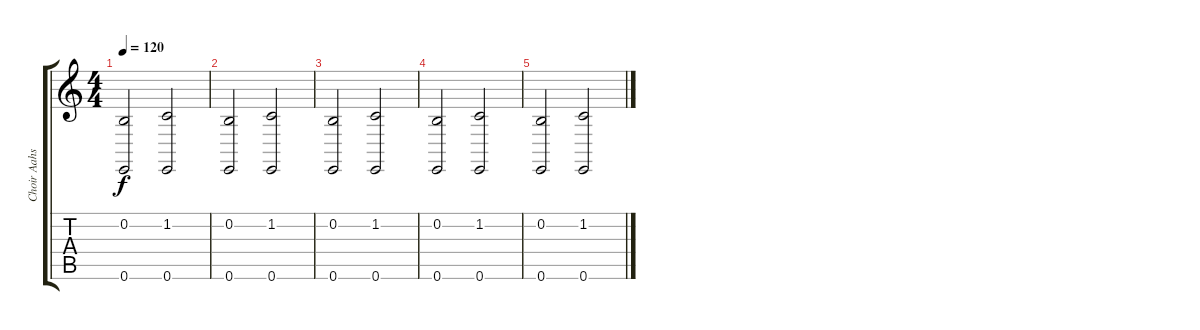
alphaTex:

\track ("Choir Aahs" "Choir Aahs") {instrument choiraahs}
\staff {score tabs}
\tuning (E4 B3 G3 D3 A2 E2) {hide}
\ts (4 4)
\tempo 120
\clef g2
\ks c
(0.2 0.6).2{dy f} (1.2 0.6).2 |
(0.2 0.6).2 (1.2 0.6).2 |
(0.2 0.6).2 (1.2 0.6).2 |
(0.2 0.6).2 (1.2 0.6).2 |
(0.2 0.6).2 (1.2 0.6).2
